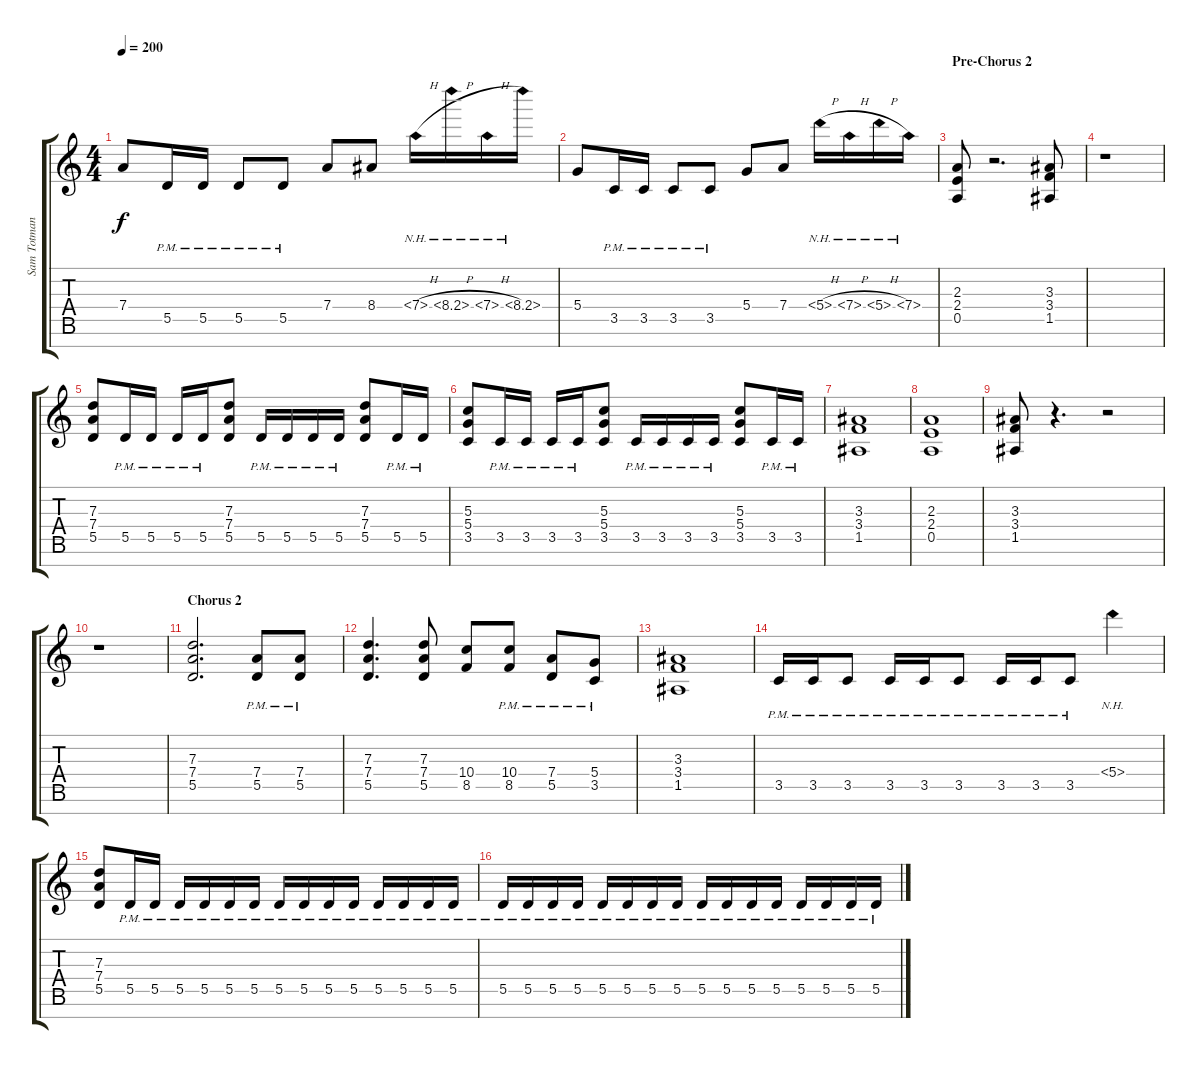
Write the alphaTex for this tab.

\track ("Sam Totman | Lead" "Sam Totman") {instrument overdrivenguitar}
\staff {score tabs}
\tuning (E4 B3 G3 D3 A2 E2 B1) {hide}
\ts (4 4)
\tempo 200
\clef g2
\ks c
7.4.8{dy f} 5.5{pm}.16 5.5{pm}.16 5.5{pm}.8 5.5{pm}.8 7.4.8 8.4.8 7.4{nh h}.16 8.4{nh h}.16 7.4{nh h}.16 8.4{nh}.16 |
5.4.8 3.5{pm}.16 3.5{pm}.16 3.5{pm}.8 3.5{pm}.8 5.4.8 7.4.8 5.4{nh h}.16 7.4{nh h}.16 5.4{nh h}.16 7.4{nh}.16 |
\section ("" "Pre-Chorus 2")
(2.3 2.4 0.5).8 r.2{d} (3.3 3.4 1.5).8 |
r.1 |
(7.3 7.4 5.5).8 5.5{pm}.16 5.5{pm}.16 5.5{pm}.16 5.5{pm}.16 (7.3 7.4 5.5).8 5.5{pm}.16 5.5{pm}.16 5.5{pm}.16 5.5{pm}.16 (7.3 7.4 5.5).8 5.5{pm}.16 5.5{pm}.16 |
(5.3 5.4 3.5).8 3.5{pm}.16 3.5{pm}.16 3.5{pm}.16 3.5{pm}.16 (5.3 5.4 3.5).8 3.5{pm}.16 3.5{pm}.16 3.5{pm}.16 3.5{pm}.16 (5.3 5.4 3.5).8 3.5{pm}.16 3.5{pm}.16 |
(3.3 3.4 1.5).1 |
(2.3 2.4 0.5).1 |
(3.3 3.4 1.5).8 r.4{d} r.2 |
r.1 |
\section ("" "Chorus 2")
(7.3 7.4 5.5).2{d} (7.4{pm} 5.5{pm}).8 (7.4{pm} 5.5{pm}).8 |
(7.3 7.4 5.5).4{d} (7.3 7.4 5.5).8 (10.4 8.5).8 (10.4{pm} 8.5{pm}).8 (7.4{pm} 5.5{pm}).8 (5.4{pm} 3.5{pm}).8 |
(3.3 3.4 1.5).1 |
3.5{pm}.16 3.5{pm}.16 3.5{pm}.8 3.5{pm}.16 3.5{pm}.16 3.5{pm}.8 3.5{pm}.16 3.5{pm}.16 3.5{pm}.8 5.4{nh}.4 |
(7.3 7.4 5.5).8 5.5{pm}.16 5.5{pm}.16 5.5{pm}.16 5.5{pm}.16 5.5{pm}.16 5.5{pm}.16 5.5{pm}.16 5.5{pm}.16 5.5{pm}.16 5.5{pm}.16 5.5{pm}.16 5.5{pm}.16 5.5{pm}.16 5.5{pm}.16 |
5.5{pm}.16 5.5{pm}.16 5.5{pm}.16 5.5{pm}.16 5.5{pm}.16 5.5{pm}.16 5.5{pm}.16 5.5{pm}.16 5.5{pm}.16 5.5{pm}.16 5.5{pm}.16 5.5{pm}.16 5.5{pm}.16 5.5{pm}.16 5.5{pm}.16 5.5{pm}.16
